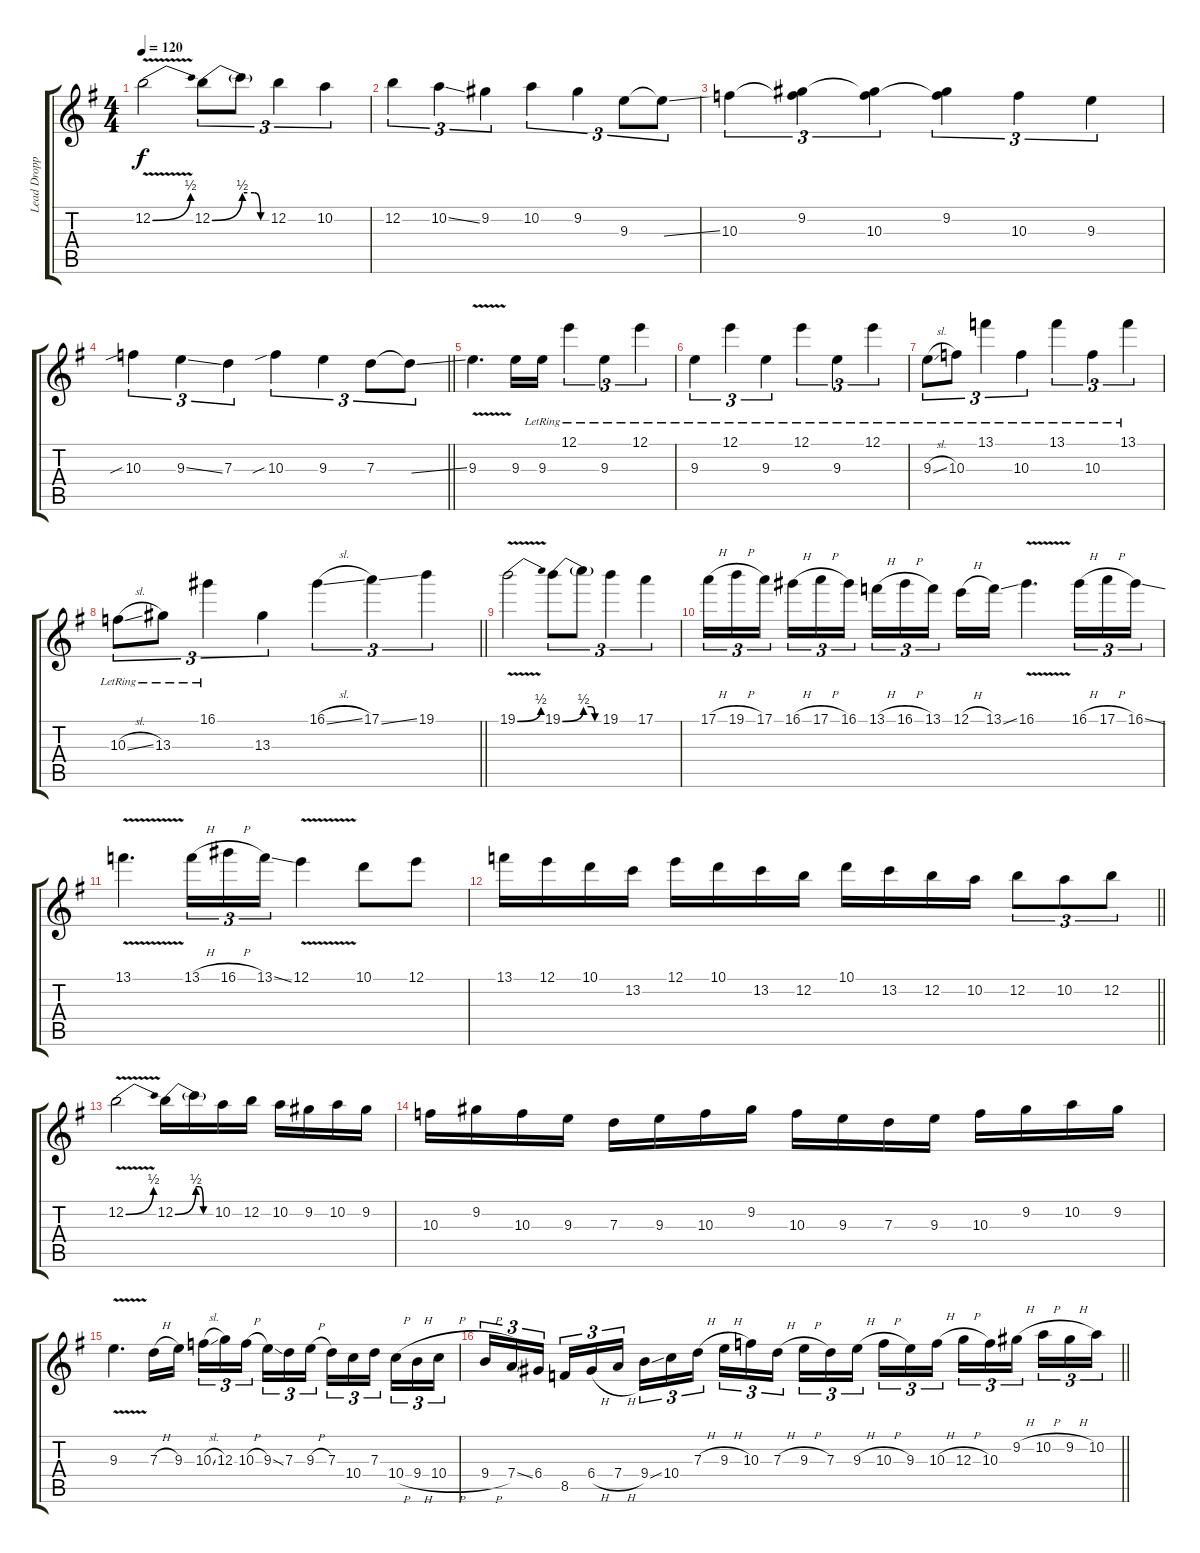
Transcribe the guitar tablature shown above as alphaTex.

\track ("Lead Dropped D " "Lead Dropp") {instrument distortionguitar}
\staff {score tabs}
\tuning (E4 B3 G3 D3 A2 D2) {hide}
\ts (4 4)
\tempo 120
\clef g2
\ks eminor
12.2{be (bend 0 0 60 2) v}.2{dy f} 12.2{be (bend 0 0 60 2)}.8{tu (3 2)} 12.2{be (custom 0 2 30 2 45 0 60 0) t}.8{tu (3 2)} 12.2.4{tu (3 2)} 10.2.4{tu (3 2)} |
12.2.4{tu (3 2)} 10.2{ss}.4{tu (3 2)} 9.2.4{tu (3 2)} 10.2.4{tu (3 2)} 9.2.4{tu (3 2)} 9.3.8{tu (3 2)} 9.3{ss t}.8{tu (3 2)} |
10.3.4{tu (3 2)} (9.2 10.3{t}).4{tu (3 2)} (9.2{t} 10.3).4{tu (3 2)} (9.2 10.3{t}).4{tu (3 2)} 10.3.4{tu (3 2)} 9.3.4{tu (3 2)} |
\barLineRight lightlight
10.3{sib}.4{tu (3 2)} 9.3{ss}.4{tu (3 2)} 7.3.4{tu (3 2)} 10.3{sib}.4{tu (3 2)} 9.3.4{tu (3 2)} 7.3.8{tu (3 2)} 7.3{ss t}.8{tu (3 2)} |
9.3{v}.4{d} 9.3.16 9.3{lr}.16 12.1{lr}.4{tu (3 2)} 9.3{lr}.4{tu (3 2)} 12.1{lr}.4{tu (3 2)} |
9.3{lr}.4{tu (3 2)} 12.1{lr}.4{tu (3 2)} 9.3{lr}.4{tu (3 2)} 12.1{lr}.4{tu (3 2)} 9.3{lr}.4{tu (3 2)} 12.1{lr}.4{tu (3 2)} |
9.3{sl lr}.8{tu (3 2)} 10.3{lr}.8{tu (3 2)} 13.1{lr}.4{tu (3 2)} 10.3{lr}.4{tu (3 2)} 13.1{lr}.4{tu (3 2)} 10.3{lr}.4{tu (3 2)} 13.1{lr}.4{tu (3 2)} |
\barLineRight lightlight
10.3{sl lr}.8{tu (3 2)} 13.3{lr}.8{tu (3 2)} 16.1{lr}.4{tu (3 2)} 13.3.4{tu (3 2)} 16.1{sl}.4{tu (3 2)} 17.1{ss}.4{tu (3 2)} 19.1.4{tu (3 2)} |
19.1{be (bend 0 0 60 2) v}.2 19.1{be (bend 0 0 60 2)}.8{tu (3 2)} 19.1{be (custom 0 2 30 2 45 0 60 0) t}.8{tu (3 2)} 19.1.4{tu (3 2)} 17.1.4{tu (3 2)} |
17.1{h}.16{tu (3 2)} 19.1{h}.16{tu (3 2)} 17.1.16{tu (3 2) beam splitsecondary} 16.1{h}.16{tu (3 2)} 17.1{h}.16{tu (3 2)} 16.1.16{tu (3 2)} 13.1{h}.16{tu (3 2)} 16.1{h}.16{tu (3 2)} 13.1.16{tu (3 2) beam splitsecondary} 12.1{h}.16 13.1{ss}.16 16.1{v}.4{d} 16.1{h}.16{tu (3 2)} 17.1{h}.16{tu (3 2)} 16.1{ss}.16{tu (3 2)} |
13.1{v}.4{d} 13.1{h}.16{tu (3 2)} 16.1{h}.16{tu (3 2)} 13.1{ss}.16{tu (3 2)} 12.1{v}.4 10.1.8 12.1.8 |
\barLineRight lightlight
13.1.16 12.1.16 10.1.16 13.2.16 12.1.16 10.1.16 13.2.16 12.2.16 10.1.16 13.2.16 12.2.16 10.2.16 12.2.8{tu (3 2)} 10.2.8{tu (3 2)} 12.2.8{tu (3 2)} |
12.2{be (bend 0 0 60 2) v}.2 12.2{be (bend 0 0 60 2)}.16 12.2{be (custom 0 2 15 2 30 0 60 0) t}.16 10.2.16 12.2.16 10.2.16 9.2.16 10.2.16 9.2.16 |
10.3.16 9.2.16 10.3.16 9.3.16 7.3.16 9.3.16 10.3.16 9.2.16 10.3.16 9.3.16 7.3.16 9.3.16 10.3.16 9.2.16 10.2.16 9.2.16 |
9.3{v}.4{d} 7.3{h}.16 9.3.16 10.3{sl}.16{tu (3 2)} 12.3.16{tu (3 2)} 10.3{h}.16{tu (3 2) beam splitsecondary} 9.3{ss}.16{tu (3 2)} 7.3.16{tu (3 2)} 9.3{h}.16{tu (3 2)} 7.3.16{tu (3 2)} 10.4.16{tu (3 2)} 7.3.16{tu (3 2) beam splitsecondary} 10.4{h}.16{tu (3 2)} 9.4{h}.16{tu (3 2)} 10.4{h}.16{tu (3 2)} |
\barLineRight lightlight
9.4{h}.16{tu (3 2)} 7.4{ss}.16{tu (3 2)} 6.4.16{tu (3 2) beam splitsecondary} 8.5.16{tu (3 2)} 6.4{h}.16{tu (3 2)} 7.4{h}.16{tu (3 2)} 9.4{ss}.16{tu (3 2)} 10.4.16{tu (3 2)} 7.3{h}.16{tu (3 2) beam splitsecondary} 9.3{h}.16{tu (3 2)} 10.3.16{tu (3 2)} 7.3{h}.16{tu (3 2)} 9.3{h}.16{tu (3 2)} 7.3.16{tu (3 2)} 9.3{h}.16{tu (3 2) beam splitsecondary} 10.3{h}.16{tu (3 2)} 9.3.16{tu (3 2)} 10.3{h}.16{tu (3 2)} 12.3{h}.16{tu (3 2)} 10.3.16{tu (3 2)} 9.2{h}.16{tu (3 2) beam splitsecondary} 10.2{h}.16{tu (3 2)} 9.2{h}.16{tu (3 2)} 10.2.16{tu (3 2)}
